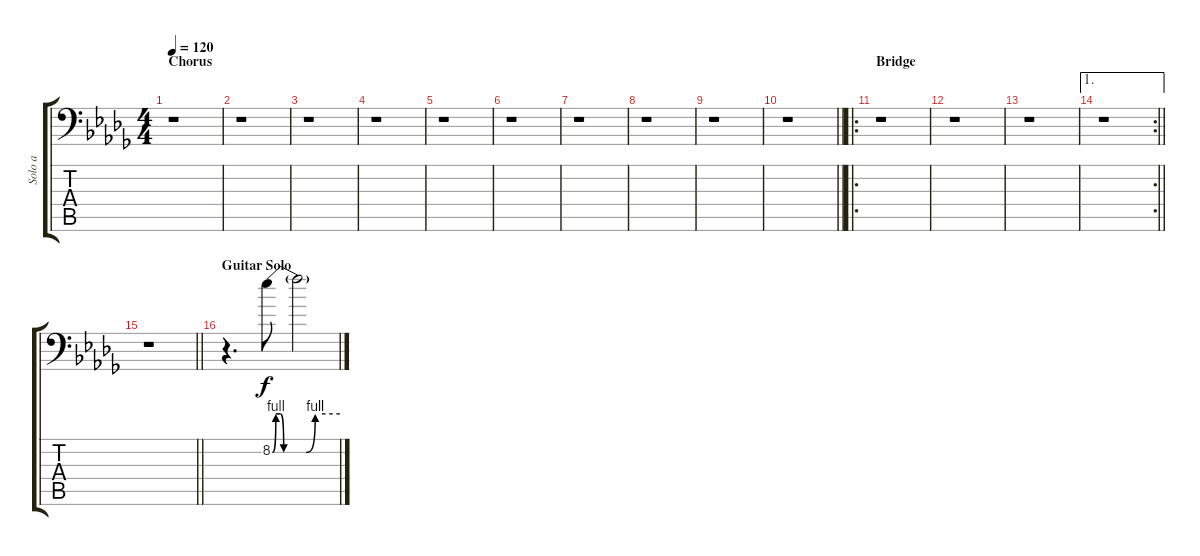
\track ("Solo a" "Solo a") {instrument distortionguitar}
\staff {score tabs}
\tuning (C4 G3 Eb3 Bb2 F2 Bb1) {hide}
\ts (4 4)
\section ("" "Chorus")
\tempo 120
\clef f4
\ks bbminor
r.1{dy f} |
r.1 |
r.1 |
r.1 |
r.1 |
r.1 |
r.1 |
r.1 |
r.1 |
\barLineRight lightlight
r.1 |
\ro
\section ("" "Bridge")
r.1 |
r.1 |
r.1 |
\ae 1
\rc 2
\barLineRight lightlight
r.1 |
\barLineRight lightlight
r.1 |
\section ("" "Guitar Solo")
r.4{d} 8.2{be (custom 0 0 3 4 7 4 10 0 30 0 38 4 60 4)}.8 8.2{t}.2
